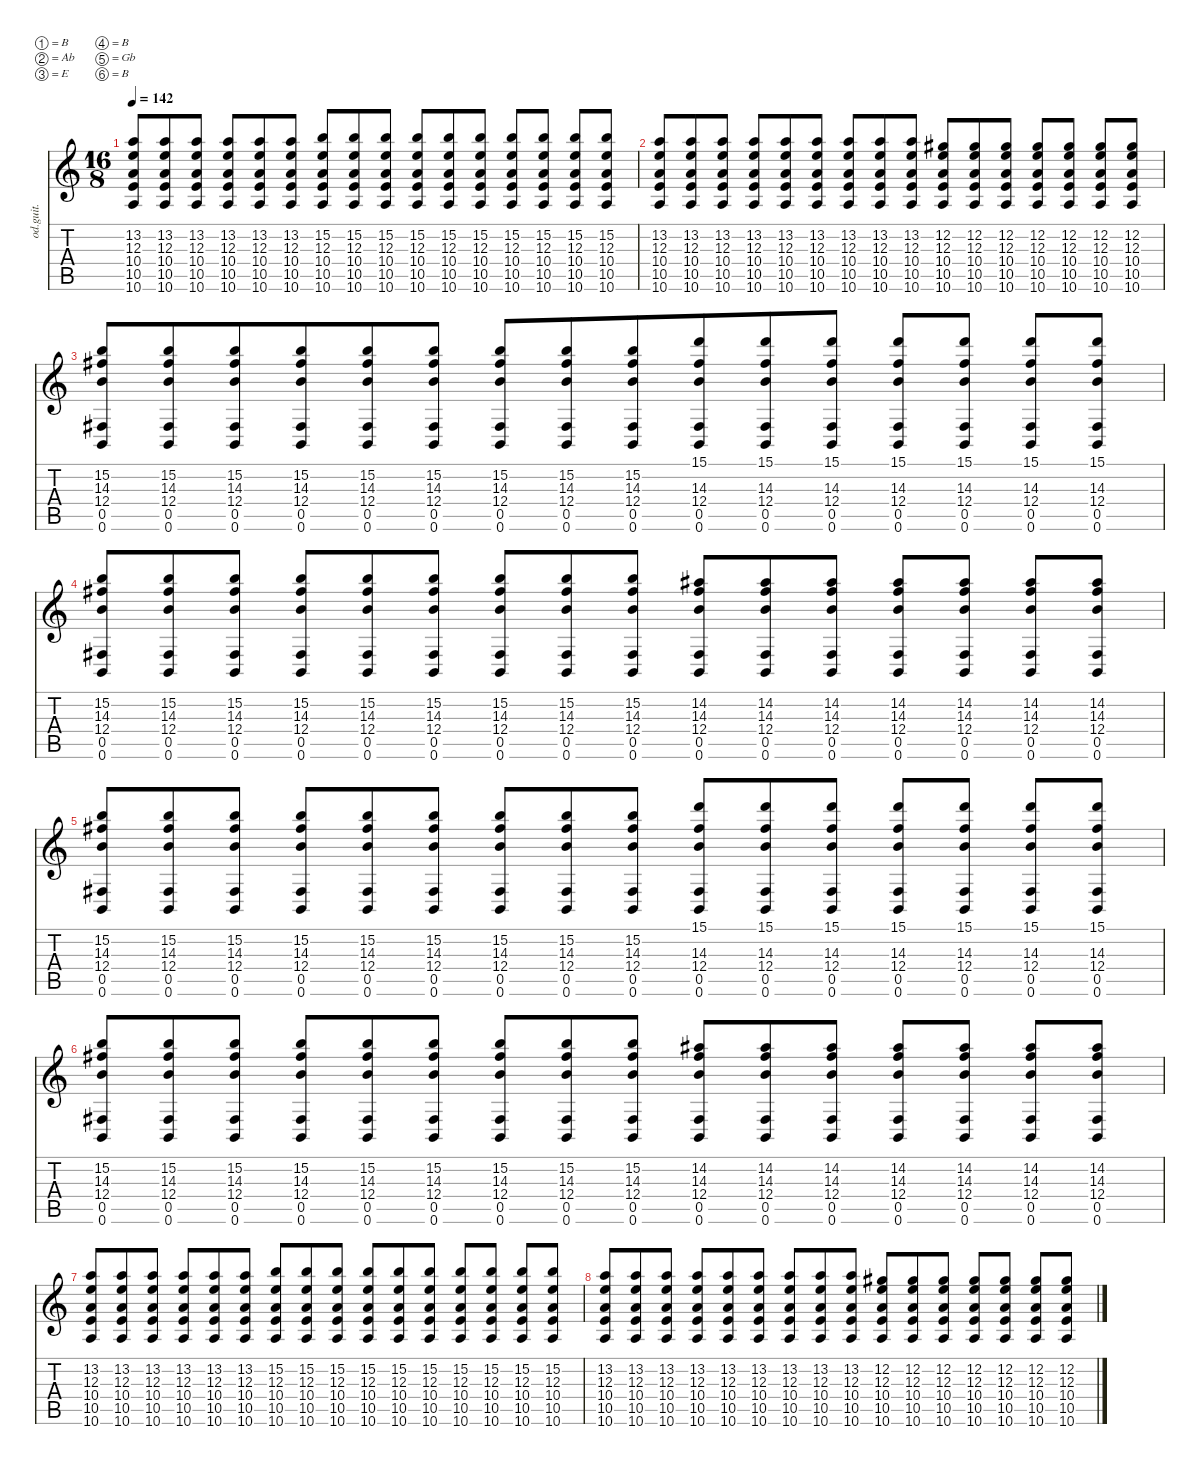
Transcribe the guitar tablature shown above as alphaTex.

\defaultSystemsLayout 4
\hideDynamics
\bracketExtendMode nobrackets
\otherSystemsTrackNameOrientation horizontal
\track ("Guitar1" "od.guit.") {instrument overdrivenguitar}
\staff {score tabs}
\tuning (B3 Ab3 E3 B2 Gb2 B1)
\ts (16 8)
\tempo 142
\clef g2
\ks c
(13.2 12.3 10.4 10.5 10.6).8{dy f beam Up beam merge} (13.2 12.3 10.4 10.5 10.6).8{beam Up beam merge} (13.2 12.3 10.4 10.5 10.6).8{beam Up beam split} (13.2 12.3 10.4 10.5 10.6).8{beam Up beam merge} (13.2 12.3 10.4 10.5 10.6).8{beam Up beam merge} (13.2 12.3 10.4 10.5 10.6).8{beam Up beam split} (15.2 12.3 10.4 10.5 10.6).8{beam Up beam merge} (15.2 12.3 10.4 10.5 10.6).8{beam Up beam merge} (15.2 12.3 10.4 10.5 10.6).8{beam Up beam split} (15.2 12.3 10.4 10.5 10.6).8{beam Up beam merge} (15.2 12.3 10.4 10.5 10.6).8{beam Up beam merge} (15.2 12.3 10.4 10.5 10.6).8{beam Up beam split} (15.2 12.3 10.4 10.5 10.6).8{beam Up beam merge} (15.2 12.3 10.4 10.5 10.6).8{beam Up beam split} (15.2 12.3 10.4 10.5 10.6).8{beam Up beam merge} (15.2 12.3 10.4 10.5 10.6).8{beam Up} |
(13.2 12.3 10.4 10.5 10.6).8{beam Up beam merge} (13.2 12.3 10.4 10.5 10.6).8{beam Up beam merge} (13.2 12.3 10.4 10.5 10.6).8{beam Up beam split} (13.2 12.3 10.4 10.5 10.6).8{beam Up beam merge} (13.2 12.3 10.4 10.5 10.6).8{beam Up beam merge} (13.2 12.3 10.4 10.5 10.6).8{beam Up beam split} (13.2 12.3 10.4 10.5 10.6).8{beam Up beam merge} (13.2 12.3 10.4 10.5 10.6).8{beam Up beam merge} (13.2 12.3 10.4 10.5 10.6).8{beam Up beam split} (12.2{acc #} 12.3 10.4 10.5 10.6).8{beam Up beam merge} (12.2{acc #} 12.3 10.4 10.5 10.6).8{beam Up beam merge} (12.2{acc #} 12.3 10.4 10.5 10.6).8{beam Up beam split} (12.2{acc #} 12.3 10.4 10.5 10.6).8{beam Up beam merge} (12.2{acc #} 12.3 10.4 10.5 10.6).8{beam Up beam split} (12.2{acc #} 12.3 10.4 10.5 10.6).8{beam Up beam merge} (12.2{acc #} 12.3 10.4 10.5 10.6).8{beam Up} |
(15.2 14.3{acc #} 12.4 0.5{acc #} 0.6).8{beam Up beam merge} (15.2 14.3{acc #} 12.4 0.5{acc #} 0.6).8{beam Up beam merge} (15.2 14.3{acc #} 12.4 0.5{acc #} 0.6).8{beam Up} (15.2 14.3{acc #} 12.4 0.5{acc #} 0.6).8{beam Up beam merge} (15.2 14.3{acc #} 12.4 0.5{acc #} 0.6).8{beam Up beam merge} (15.2 14.3{acc #} 12.4 0.5{acc #} 0.6).8{beam Up} (15.2 14.3{acc #} 12.4 0.5{acc #} 0.6).8{beam Up beam merge} (15.2 14.3{acc #} 12.4 0.5{acc #} 0.6).8{beam Up beam merge} (15.2 14.3{acc #} 12.4 0.5{acc #} 0.6).8{beam Up} (15.1 14.3{acc #} 12.4 0.5{acc #} 0.6).8{beam Up beam merge} (15.1 14.3{acc #} 12.4 0.5{acc #} 0.6).8{beam Up beam merge} (15.1 14.3{acc #} 12.4 0.5{acc #} 0.6).8{beam Up beam split} (15.1 14.3{acc #} 12.4 0.5{acc #} 0.6).8{beam Up beam merge} (15.1 14.3{acc #} 12.4 0.5{acc #} 0.6).8{beam Up beam split} (15.1 14.3{acc #} 12.4 0.5{acc #} 0.6).8{beam Up beam merge} (15.1 14.3{acc #} 12.4 0.5{acc #} 0.6).8{beam Up} |
(15.2 14.3{acc #} 12.4 0.5{acc #} 0.6).8{beam Up beam merge} (15.2 14.3{acc #} 12.4 0.5{acc #} 0.6).8{beam Up beam merge} (15.2 14.3{acc #} 12.4 0.5{acc #} 0.6).8{beam Up beam split} (15.2 14.3{acc #} 12.4 0.5{acc #} 0.6).8{beam Up beam merge} (15.2 14.3{acc #} 12.4 0.5{acc #} 0.6).8{beam Up beam merge} (15.2 14.3{acc #} 12.4 0.5{acc #} 0.6).8{beam Up beam split} (15.2 14.3{acc #} 12.4 0.5{acc #} 0.6).8{beam Up beam merge} (15.2 14.3{acc #} 12.4 0.5{acc #} 0.6).8{beam Up beam merge} (15.2 14.3{acc #} 12.4 0.5{acc #} 0.6).8{beam Up beam split} (14.2{acc #} 14.3{acc #} 12.4 0.5{acc #} 0.6).8{beam Up beam merge} (14.2{acc #} 14.3{acc #} 12.4 0.5{acc #} 0.6).8{beam Up beam merge} (14.2{acc #} 14.3{acc #} 12.4 0.5{acc #} 0.6).8{beam Up beam split} (14.2{acc #} 14.3{acc #} 12.4 0.5{acc #} 0.6).8{beam Up beam merge} (14.2{acc #} 14.3{acc #} 12.4 0.5{acc #} 0.6).8{beam Up beam split} (14.2{acc #} 14.3{acc #} 12.4 0.5{acc #} 0.6).8{beam Up beam merge} (14.2{acc #} 14.3{acc #} 12.4 0.5{acc #} 0.6).8{beam Up} |
(15.2 14.3{acc #} 12.4 0.5{acc #} 0.6).8{beam Up beam merge} (15.2 14.3{acc #} 12.4 0.5{acc #} 0.6).8{beam Up beam merge} (15.2 14.3{acc #} 12.4 0.5{acc #} 0.6).8{beam Up beam split} (15.2 14.3{acc #} 12.4 0.5{acc #} 0.6).8{beam Up beam merge} (15.2 14.3{acc #} 12.4 0.5{acc #} 0.6).8{beam Up beam merge} (15.2 14.3{acc #} 12.4 0.5{acc #} 0.6).8{beam Up beam split} (15.2 14.3{acc #} 12.4 0.5{acc #} 0.6).8{beam Up beam merge} (15.2 14.3{acc #} 12.4 0.5{acc #} 0.6).8{beam Up beam merge} (15.2 14.3{acc #} 12.4 0.5{acc #} 0.6).8{beam Up beam split} (15.1 14.3{acc #} 12.4 0.5{acc #} 0.6).8{beam Up beam merge} (15.1 14.3{acc #} 12.4 0.5{acc #} 0.6).8{beam Up beam merge} (15.1 14.3{acc #} 12.4 0.5{acc #} 0.6).8{beam Up beam split} (15.1 14.3{acc #} 12.4 0.5{acc #} 0.6).8{beam Up beam merge} (15.1 14.3{acc #} 12.4 0.5{acc #} 0.6).8{beam Up beam split} (15.1 14.3{acc #} 12.4 0.5{acc #} 0.6).8{beam Up beam merge} (15.1 14.3{acc #} 12.4 0.5{acc #} 0.6).8{beam Up} |
(15.2 14.3{acc #} 12.4 0.5{acc #} 0.6).8{beam Up beam merge} (15.2 14.3{acc #} 12.4 0.5{acc #} 0.6).8{beam Up beam merge} (15.2 14.3{acc #} 12.4 0.5{acc #} 0.6).8{beam Up beam split} (15.2 14.3{acc #} 12.4 0.5{acc #} 0.6).8{beam Up beam merge} (15.2 14.3{acc #} 12.4 0.5{acc #} 0.6).8{beam Up beam merge} (15.2 14.3{acc #} 12.4 0.5{acc #} 0.6).8{beam Up beam split} (15.2 14.3{acc #} 12.4 0.5{acc #} 0.6).8{beam Up beam merge} (15.2 14.3{acc #} 12.4 0.5{acc #} 0.6).8{beam Up beam merge} (15.2 14.3{acc #} 12.4 0.5{acc #} 0.6).8{beam Up beam split} (14.2{acc #} 14.3{acc #} 12.4 0.5{acc #} 0.6).8{beam Up beam merge} (14.2{acc #} 14.3{acc #} 12.4 0.5{acc #} 0.6).8{beam Up beam merge} (14.2{acc #} 14.3{acc #} 12.4 0.5{acc #} 0.6).8{beam Up beam split} (14.2{acc #} 14.3{acc #} 12.4 0.5{acc #} 0.6).8{beam Up beam merge} (14.2{acc #} 14.3{acc #} 12.4 0.5{acc #} 0.6).8{beam Up beam split} (14.2{acc #} 14.3{acc #} 12.4 0.5{acc #} 0.6).8{beam Up beam merge} (14.2{acc #} 14.3{acc #} 12.4 0.5{acc #} 0.6).8{beam Up} |
(13.2 12.3 10.4 10.5 10.6).8{beam Up beam merge} (13.2 12.3 10.4 10.5 10.6).8{beam Up beam merge} (13.2 12.3 10.4 10.5 10.6).8{beam Up beam split} (13.2 12.3 10.4 10.5 10.6).8{beam Up beam merge} (13.2 12.3 10.4 10.5 10.6).8{beam Up beam merge} (13.2 12.3 10.4 10.5 10.6).8{beam Up beam split} (15.2 12.3 10.4 10.5 10.6).8{beam Up beam merge} (15.2 12.3 10.4 10.5 10.6).8{beam Up beam merge} (15.2 12.3 10.4 10.5 10.6).8{beam Up beam split} (15.2 12.3 10.4 10.5 10.6).8{beam Up beam merge} (15.2 12.3 10.4 10.5 10.6).8{beam Up beam merge} (15.2 12.3 10.4 10.5 10.6).8{beam Up beam split} (15.2 12.3 10.4 10.5 10.6).8{beam Up beam merge} (15.2 12.3 10.4 10.5 10.6).8{beam Up beam split} (15.2 12.3 10.4 10.5 10.6).8{beam Up beam merge} (15.2 12.3 10.4 10.5 10.6).8{beam Up} |
(13.2 12.3 10.4 10.5 10.6).8{beam Up beam merge} (13.2 12.3 10.4 10.5 10.6).8{beam Up beam merge} (13.2 12.3 10.4 10.5 10.6).8{beam Up beam split} (13.2 12.3 10.4 10.5 10.6).8{beam Up beam merge} (13.2 12.3 10.4 10.5 10.6).8{beam Up beam merge} (13.2 12.3 10.4 10.5 10.6).8{beam Up beam split} (13.2 12.3 10.4 10.5 10.6).8{beam Up beam merge} (13.2 12.3 10.4 10.5 10.6).8{beam Up beam merge} (13.2 12.3 10.4 10.5 10.6).8{beam Up beam split} (12.2{acc #} 12.3 10.4 10.5 10.6).8{beam Up beam merge} (12.2{acc #} 12.3 10.4 10.5 10.6).8{beam Up beam merge} (12.2{acc #} 12.3 10.4 10.5 10.6).8{beam Up beam split} (12.2{acc #} 12.3 10.4 10.5 10.6).8{beam Up beam merge} (12.2{acc #} 12.3 10.4 10.5 10.6).8{beam Up beam split} (12.2{acc #} 12.3 10.4 10.5 10.6).8{beam Up beam merge} (12.2{acc #} 12.3 10.4 10.5 10.6).8{beam Up}
